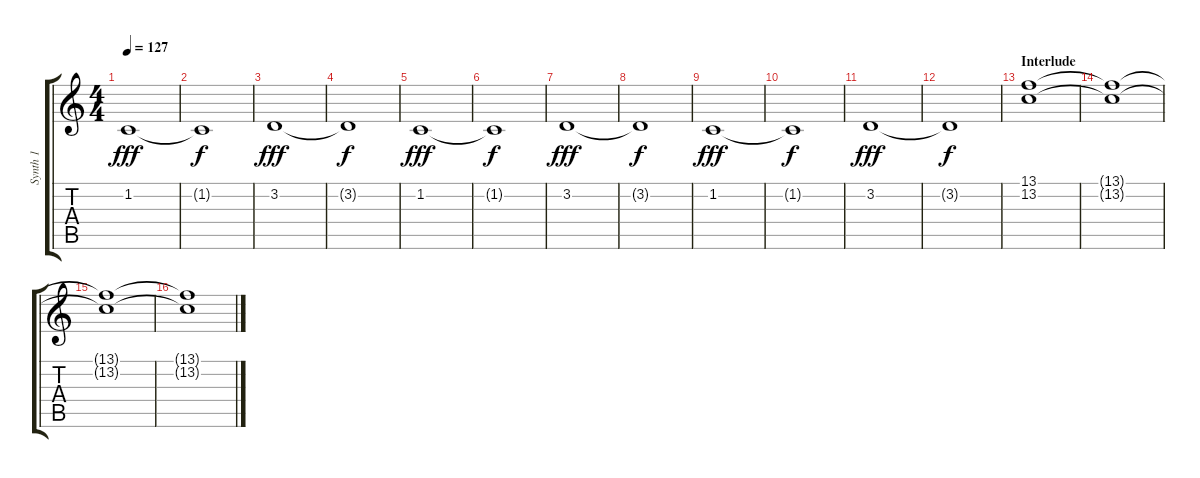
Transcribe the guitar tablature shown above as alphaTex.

\track ("Synth 1" "Synth 1") {instrument electricgrandpiano}
\staff {score tabs}
\tuning (E4 B3 G3 D3 A2 E2) {hide}
\ts (4 4)
\tempo 127
\clef g2
\ks c
1.2.1{dy fff} |
1.2{t}.1{dy f} |
3.2.1{dy fff} |
3.2{t}.1{dy f} |
1.2.1{dy fff} |
1.2{t}.1{dy f} |
3.2.1{dy fff} |
3.2{t}.1{dy f} |
1.2.1{dy fff} |
1.2{t}.1{dy f} |
3.2.1{dy fff} |
3.2{t}.1{dy f} |
\section ("" "Interlude")
(13.1 13.2).1{volume 13} |
(13.1{t} 13.2{t}).1 |
(13.1{t} 13.2{t}).1 |
(13.1{t} 13.2{t}).1
